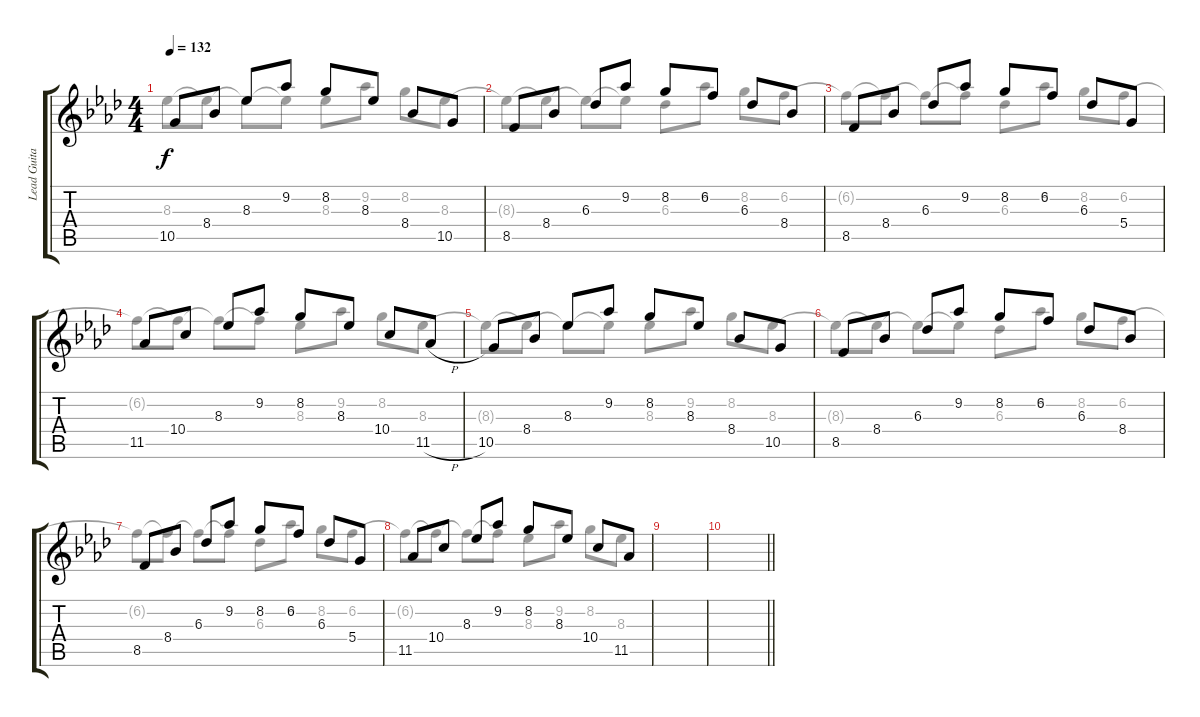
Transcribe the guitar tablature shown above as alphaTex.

\track ("Lead Guitar - Jonny" "Lead Guita") {instrument electricguitarclean}
\staff {score tabs}
\tuning (E4 B3 G3 D3 A2 E2) {hide}
\voice
\ts (4 4)
\tempo 132
\clef g2
\ks ab
10.5.8{dy f} 8.4.8 8.3.8 9.2.8 8.2.8 8.3.8 8.4.8 10.5.8 |
8.5.8 8.4.8 6.3.8 9.2.8 8.2.8 6.2.8 6.3.8 8.4.8 |
8.5.8 8.4.8 6.3.8 9.2.8 8.2.8 6.2.8 6.3.8 5.4.8 |
11.5.8 10.4.8 8.3.8 9.2.8 8.2.8 8.3.8 10.4.8 11.5{h}.8 |
10.5.8 8.4.8 8.3.8 9.2.8 8.2.8 8.3.8 8.4.8 10.5.8 |
8.5.8 8.4.8 6.3.8 9.2.8 8.2.8 6.2.8 6.3.8 8.4.8 |
8.5.8 8.4.8 6.3.8 9.2.8 8.2.8 6.2.8 6.3.8 5.4.8 |
11.5.8 10.4.8 8.3.8 9.2.8 8.2.8 8.3.8 10.4.8 11.5.8 |
|
\barLineRight lightlight
|
\voice
\clef g2
\ottava regular
\simile none
\ks ab
8.3{t}.8{dy f} 8.3{t}.8 8.3{t}.8 8.3{t}.8 8.3.8 9.2.8 8.2.8 8.3.8 |
8.3{t}.8 8.3{t}.8 8.3{t}.8 8.3{t}.8 6.3.8 9.2.8 8.2.8 6.2.8 |
6.2{t}.8 6.2{t}.8 6.2{t}.8 6.2{t}.8 6.3.8 9.2.8 8.2.8 6.2.8 |
6.2{t}.8 6.2{t}.8 6.2{t}.8 6.2{t}.8 8.3.8 9.2.8 8.2.8 8.3.8 |
8.3{t}.8 8.3{t}.8 8.3{t}.8 8.3{t}.8 8.3.8 9.2.8 8.2.8 8.3.8 |
8.3{t}.8 8.3{t}.8 8.3{t}.8 8.3{t}.8 6.3.8 9.2.8 8.2.8 6.2.8 |
6.2{t}.8 6.2{t}.8 6.2{t}.8 6.2{t}.8 6.3.8 9.2.8 8.2.8 6.2.8 |
6.2{t}.8 6.2{t}.8 6.2{t}.8 6.2{t}.8 8.3.8 9.2.8 8.2.8 8.3.8 |
|
\barLineRight lightlight
|
